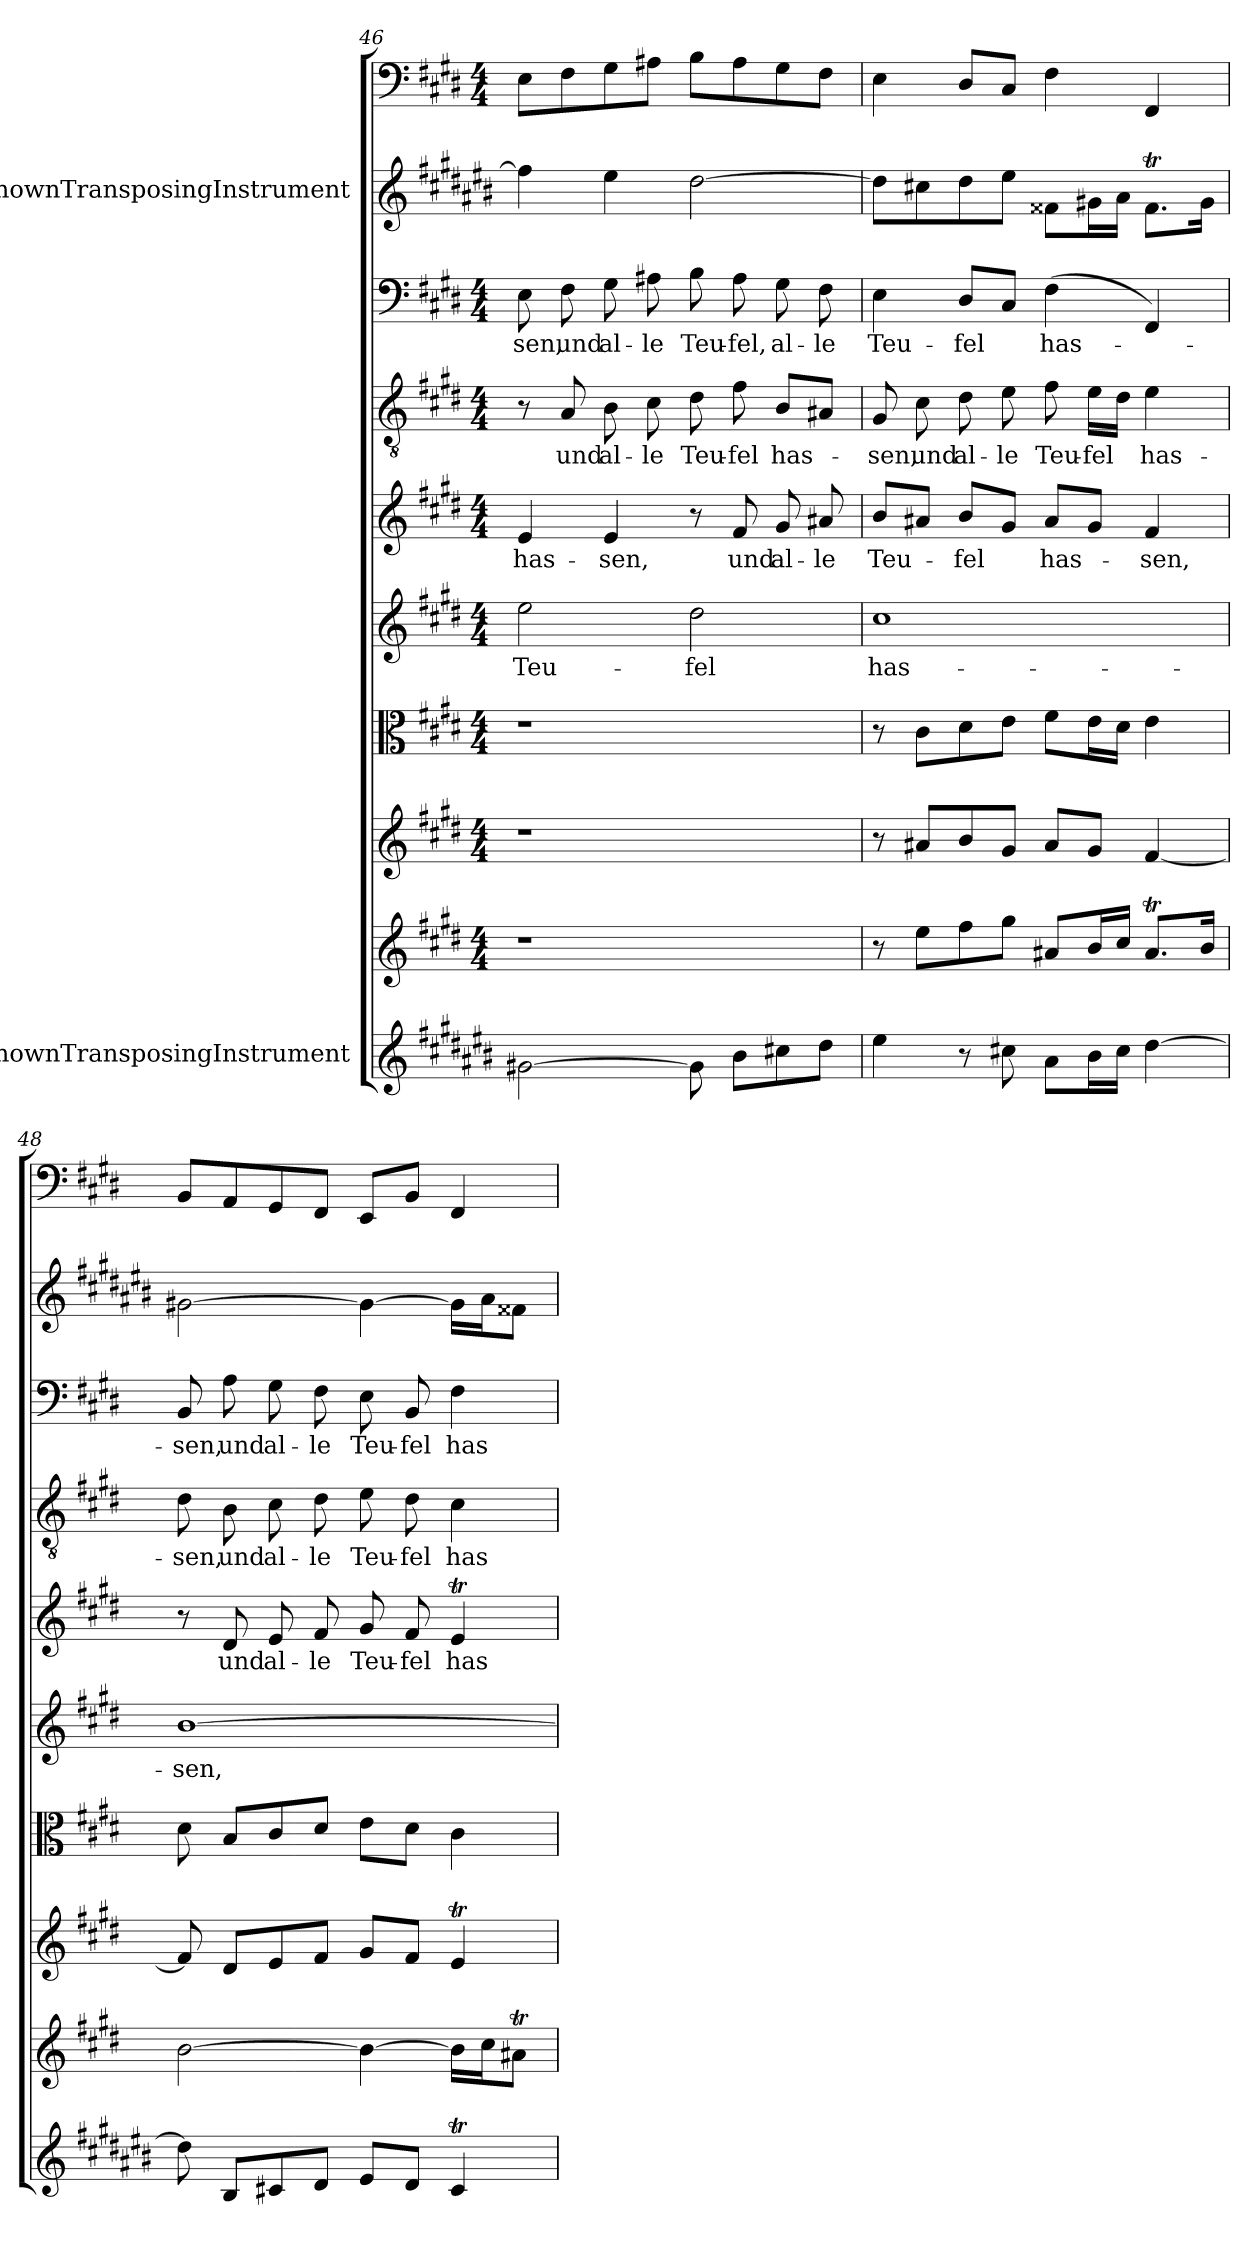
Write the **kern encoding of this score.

**kern	**kern	**kern	**kern	**kern	**text	**kern	**text	**kern	**text	**kern	**text	**kern	**kern
*part10	*part9	*part8	*part7	*part6	*part6	*part5	*part5	*part4	*part4	*part3	*part3	*part2	*part1
*staff10	*staff9	*staff8	*staff7	*staff6	*staff6	*staff5	*staff5	*staff4	*staff4	*staff3	*staff3	*staff2	*staff1
*I"UnknownTransposingInstrument	*	*	*	*	*	*	*	*	*	*	*	*I"UnknownTransposingInstrument	*
*clefG2	*clefG2	*clefG2	*clefC3	*clefG2	*	*clefG2	*	*clefGv2	*	*clefF4	*	*clefG2	*clefF4
*ITrd-2c-3	*	*	*	*	*	*	*	*	*	*	*	*ITrd-2c-3	*
*k[f#c#g#d#]	*k[f#c#g#d#]	*k[f#c#g#d#]	*k[f#c#g#d#]	*k[f#c#g#d#]	*	*k[f#c#g#d#]	*	*k[f#c#g#d#]	*	*k[f#c#g#d#]	*	*k[f#c#g#d#]	*k[f#c#g#d#]
*	*M4/4	*M4/4	*M4/4	*M4/4	*	*M4/4	*	*M4/4	*	*M4/4	*	*	*M4/4
=46	=46	=46	=46	=46	=46	=46	=46	=46	=46	=46	=46	=46	=46
[2bn\	1r	1r	1r	2ee\	Teu-	4e/	has-	8r	.	8E\	-sen,	4aa\]	8E\L
.	.	.	.	.	.	.	.	8A/	und	8F#\	und	.	8F#\
.	.	.	.	.	.	4e/	-sen,	8B\	al-	8G#\	al-	4gg#\	8G#\
.	.	.	.	.	.	.	.	8c#\	-le	8A#X\	-le	.	8A#X\J
8b\]	.	.	.	2dd#\	-fel	8r	.	8d#\	Teu-	8B\	Teu-	[2ff#\	8B\L
8dd#\L	.	.	.	.	.	8f#/	und	8f#\	-fel	8A#\	-fel,	.	8A#\
8een\	.	.	.	.	.	8g#/	al-	8B/L	has-	8G#\	al-	.	8G#\
8ff#\J	.	.	.	.	.	8a#X/	-le	8A#X/J	.	8F#\	-le	.	8F#\J
=47	=47	=47	=47	=47	=47	=47	=47	=47	=47	=47	=47	=47	=47
4gg#\	8r	8r	8r	1cc#\	has-	8b/L	Teu-	8G#/	-sen,	4E\	Teu-	8ff#\L]	4E\
.	8ee\L	8a#X/L	8c#\L	.	.	8a#X/J	.	8c#\	und	.	.	8een\	.
8r	8ff#\	8b/	8d#\	.	.	8b/L	-fel	8d#\	al-	8D#/L	-fel	8ff#\	8D#/L
8een\	8gg#\J	8g#/J	8e\J	.	.	8g#/J	.	8e\	-le	8C#/J	.	8gg#\J	8C#/J
8cc#\L	8a#X/L	8a#/L	8f#\L	.	.	8a#/L	has-	8f#\	Teu-	(4F#\	has-	8a#X\L	4F#\
16dd#\L	16b/L	8g#/J	16e\L	.	.	8g#/J	.	16e\LL	-fel	.	.	16bn\L	.
16ee\JJ	16cc#/JJ	.	16d#\JJ	.	.	.	.	16d#\JJ	.	.	.	16cc#\JJ	.
[4ff#\	8.a#t/L	[4f#/	4e\	.	.	4f#/	-sen,	4e\	has-	4FF#/)	.	8.a#t\L	4FF#/
.	16b/Jk	.	.	.	.	.	.	.	.	.	.	16b\Jk	.
=48	=48	=48	=48	=48	=48	=48	=48	=48	=48	=48	=48	=48	=48
8ff#\]	[2b\	8f#/]	8d#\	[1b\	-sen,	8r	.	8d#\	-sen,	8BB/	-sen,	[2bn\	8BB/L
8d#/L	.	8d#/L	8B/L	.	.	8d#/	und	8B\	und	8A\	und	.	8AA/
8en/	.	8e/	8c#/	.	.	8e/	al-	8c#\	al-	8G#\	al-	.	8GG#/
8f#/J	.	8f#/J	8d#/J	.	.	8f#/	-le	8d#\	-le	8F#\	-le	.	8FF#/J
8g#/L	4b\_	8g#/L	8e\L	.	.	8g#/	Teu-	8e\	Teu-	8E\	Teu-	4b\_	8EE/L
8f#/J	.	8f#/J	8d#\J	.	.	8f#/	-fel	8d#\	-fel	8BB/	-fel	.	8BB/J
4eT/	16b\LL]	4eT/	4c#\	.	.	4eT/	has-	4c#\	has-	4F#\	has-	16b\LL]	4FF#/
.	16cc#\J	.	.	.	.	.	.	.	.	.	.	16cc#\J	.
.	8a#Xt\J	.	.	.	.	.	.	.	.	.	.	8a#X\J	.
=	=	=	=	=	=	=	=	=	=	=	=	=	=
*-	*-	*-	*-	*-	*-	*-	*-	*-	*-	*-	*-	*-	*-
